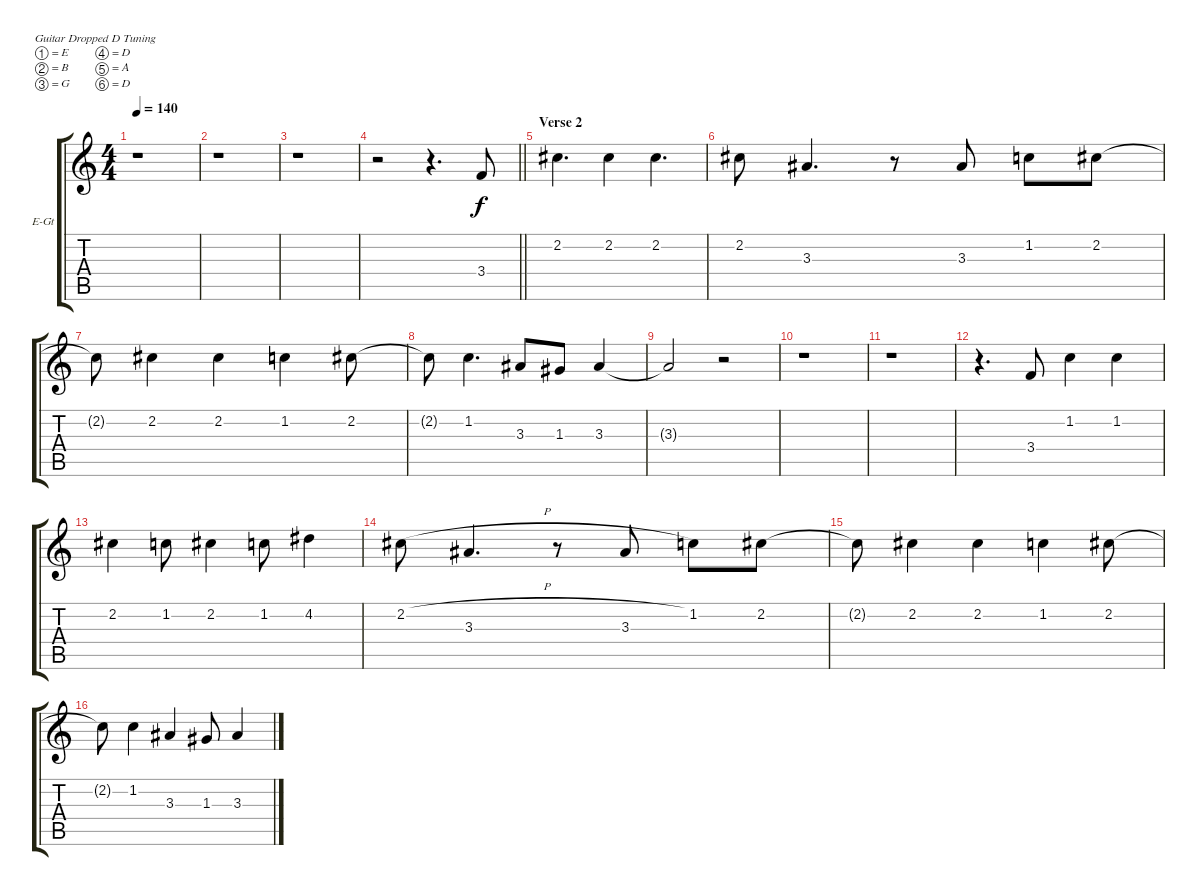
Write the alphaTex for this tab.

\bracketExtendMode groupsimilarinstruments
\firstSystemTrackNameOrientation horizontal
\otherSystemsTrackNameOrientation horizontal
\track ("Vocals Guitar Solo" "E-Gt") {instrument distortionguitar}
\staff {score tabs}
\tuning (E4 B3 G3 D3 A2 D2)
\ts (4 4)
\tempo 140
\clef g2
\scale
0.333333
\ks c
r.1{dy f} |
\scale
0.333333 r.1 |
\scale
0.333333 r.1 |
\scale
0.333333
\barLineRight lightlight
r.2 r.4{d} 3.4.8 |
\section ("" "Verse 2")
\scale
0.333333 2.2.4{d} 2.2.4 2.2.4{d} |
\scale
0.333333 2.2.8 3.3.4{d} r.8 3.3.8 1.2.8 2.2.8 |
\scale
0.333333 2.2{t}.8 2.2.4 2.2.4 1.2.4 2.2.8 |
\scale
0.333333 2.2{t}.8 1.2.4{d} 3.3.8 1.3.8 3.3.4 |
\scale
0.333333 3.3{t}.2 r.2 |
\scale
0.333333 r.1 |
\scale
0.333333 r.1 |
\scale
0.333333 r.4{d} 3.4.8 1.2.4 1.2.4 |
\scale
0.333333 2.2.4 1.2.8 2.2.4 1.2.8 4.2.4 |
\scale
0.333333 2.2{h}.8 3.3.4{d} r.8 3.3.8 1.2.8 2.2.8 |
\scale
0.333333 2.2{t}.8 2.2.4 2.2.4 1.2.4 2.2.8 |
\scale
0.333333 2.2{t}.8 1.2.4 3.3.4 1.3.8 3.3.4
